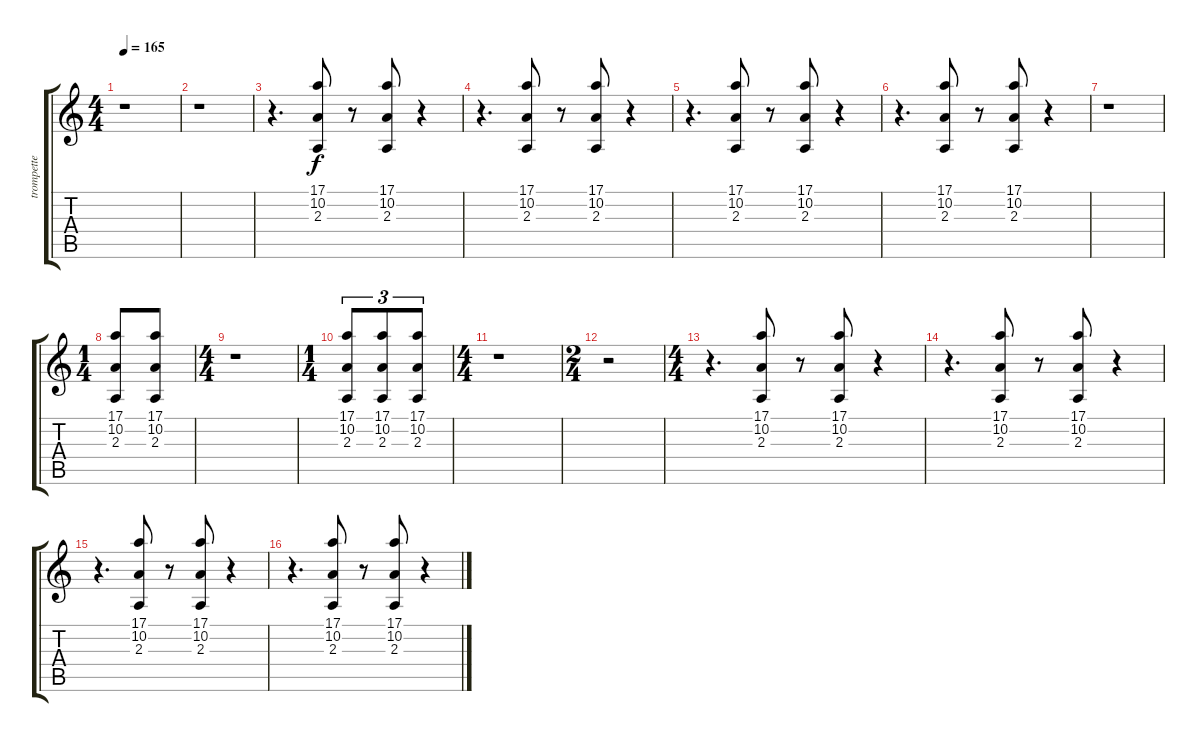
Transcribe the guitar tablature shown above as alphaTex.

\track ("trompette" "trompette") {instrument trumpet}
\staff {score tabs}
\tuning (E4 B3 G3 D3 A2 E2) {hide}
\ts (4 4)
\tempo 165
\clef g2
\ks c
r.1{dy f} |
r.1 |
r.4{d} (17.1 10.2 2.3).8 r.8 (17.1 10.2 2.3).8 r.4 |
r.4{d} (17.1 10.2 2.3).8 r.8 (17.1 10.2 2.3).8 r.4 |
r.4{d} (17.1 10.2 2.3).8 r.8 (17.1 10.2 2.3).8 r.4 |
r.4{d} (17.1 10.2 2.3).8 r.8 (17.1 10.2 2.3).8 r.4 |
r.1 |
\ts (1 4)
(17.1 10.2 2.3).8 (17.1 10.2 2.3).8 |
\ts (4 4)
r.1 |
\ts (1 4)
(17.1 10.2 2.3).8{tu (3 2)} (17.1 10.2 2.3).8{tu (3 2)} (17.1 10.2 2.3).8{tu (3 2)} |
\ts (4 4)
r.1 |
\ts (2 4)
r.2 |
\ts (4 4)
r.4{d} (17.1 10.2 2.3).8 r.8 (17.1 10.2 2.3).8 r.4 |
r.4{d} (17.1 10.2 2.3).8 r.8 (17.1 10.2 2.3).8 r.4 |
r.4{d} (17.1 10.2 2.3).8 r.8 (17.1 10.2 2.3).8 r.4 |
r.4{d} (17.1 10.2 2.3).8 r.8 (17.1 10.2 2.3).8 r.4
